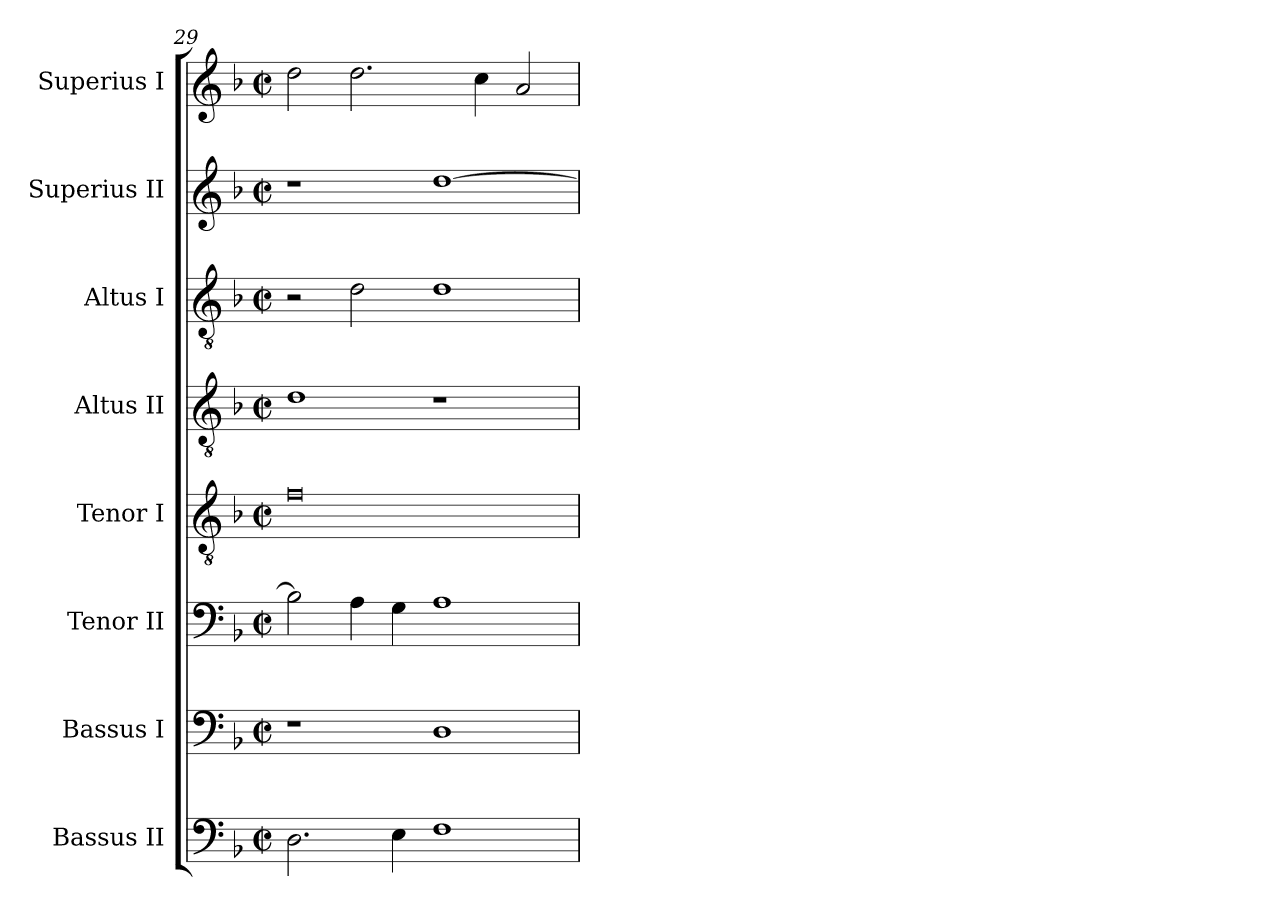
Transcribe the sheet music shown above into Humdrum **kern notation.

**kern	**kern	**kern	**kern	**kern	**kern	**kern	**kern
*part8	*part7	*part6	*part5	*part4	*part3	*part2	*part1
*staff8	*staff7	*staff6	*staff5	*staff4	*staff3	*staff2	*staff1
*I"Bassus II	*I"Bassus I	*I"Tenor II	*I"Tenor I	*I"Altus II	*I"Altus I	*I"Superius II	*I"Superius I
*I'B. II	*I'B. I	*I'T. II	*I'T. I	*I'A. II	*I'A. I	*I'S. II	*I'S. I
*clefF4	*clefF4	*clefF4	*clefGv2	*clefGv2	*clefGv2	*clefG2	*clefG2
*	*	*	*ITrd7c12	*ITrd7c12	*ITrd7c12	*	*
*k[b-]	*k[b-]	*k[b-]	*k[b-]	*k[b-]	*k[b-]	*k[b-]	*k[b-]
*F:	*F:	*F:	*F:	*F:	*F:	*F:	*F:
*M2/2	*M2/2	*M2/2	*M2/2	*M2/2	*M2/2	*M2/2	*M2/2
*met(c|)	*met(c|)	*met(c|)	*met(c|)	*met(c|)	*met(c|)	*met(c|)	*met(c|)
=29	=29	=29	=29	=29	=29	=29	=29
2.Di\	1r	2B-i\]	0Fi	1Di	2r	1r	2ddi\
.	.	4Ai\	.	.	2Di\	.	2.ddi\
4Ei\	.	4Gi\	.	.	.	.	.
1Fi	1Di	1Ai	.	1r	1Di	[>1ddi	.
.	.	.	.	.	.	.	4cci\
.	.	.	.	.	.	.	2ai/
=	=	=	=	=	=	=	=
*-	*-	*-	*-	*-	*-	*-	*-
